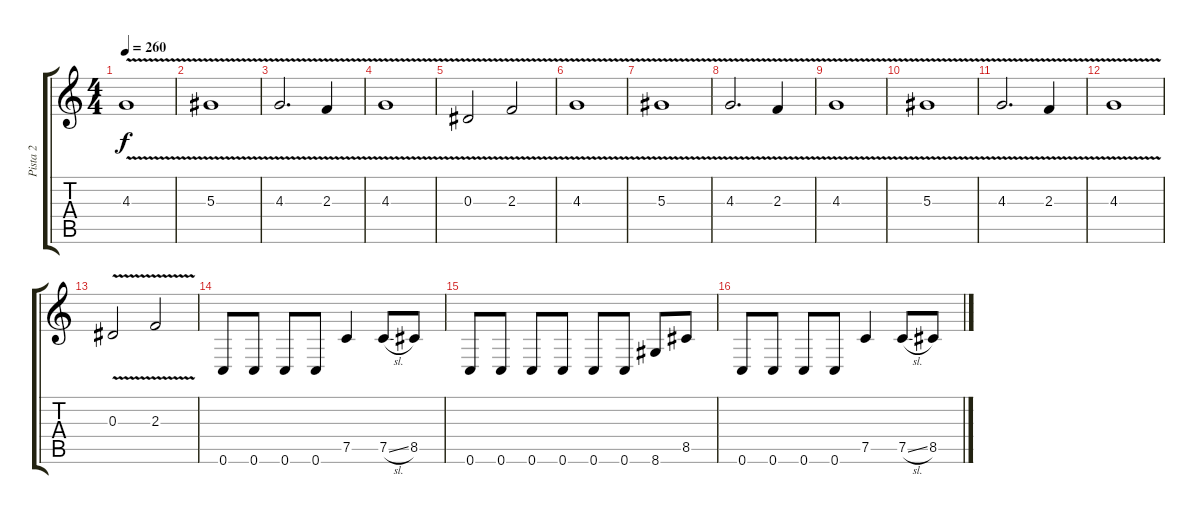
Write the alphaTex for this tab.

\track ("Pista 2" "Pista 2") {instrument distortionguitar}
\staff {score tabs}
\tuning (C4 G3 Eb3 Bb2 F2 C2) {hide}
\ts (4 4)
\tempo 260
\clef g2
\ks c
4.3{v}.1{dy f} |
5.3{v}.1 |
4.3{v}.2{d} 2.3{v}.4 |
4.3{v}.1 |
0.3{v}.2 2.3{v}.2 |
4.3{v}.1 |
5.3{v}.1 |
4.3{v}.2{d} 2.3{v}.4 |
4.3{v}.1 |
5.3{v}.1 |
4.3{v}.2{d} 2.3{v}.4 |
4.3{v}.1 |
0.3{v}.2 2.3{v}.2 |
0.6.8 0.6.8 0.6.8 0.6.8 7.5.4 7.5{sl}.8 8.5.8 |
0.6.8 0.6.8 0.6.8 0.6.8 0.6.8 0.6.8 8.6.8 8.5.8 |
0.6.8 0.6.8 0.6.8 0.6.8 7.5.4 7.5{sl}.8 8.5.8
